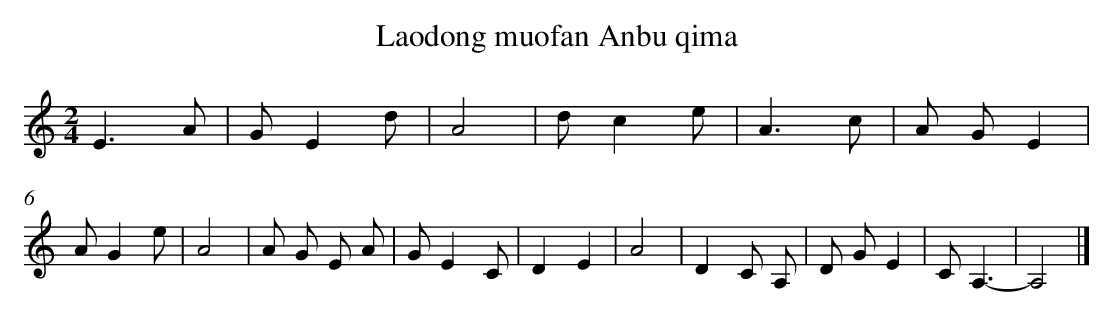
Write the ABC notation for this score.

X:1
T: Laodong muofan Anbu qima
L: 1/8
M: 2/4
K: C
E3A [I:setbarnb 1]|
GE2d |
A4 |
dc2e |
A3c |
A GE2 |
AG2e |
A4 |
A G E A |
GE2C |
D2E2 |
A4 |
D2C A, |
D GE2 |
CA,3- |
A,4 |]
